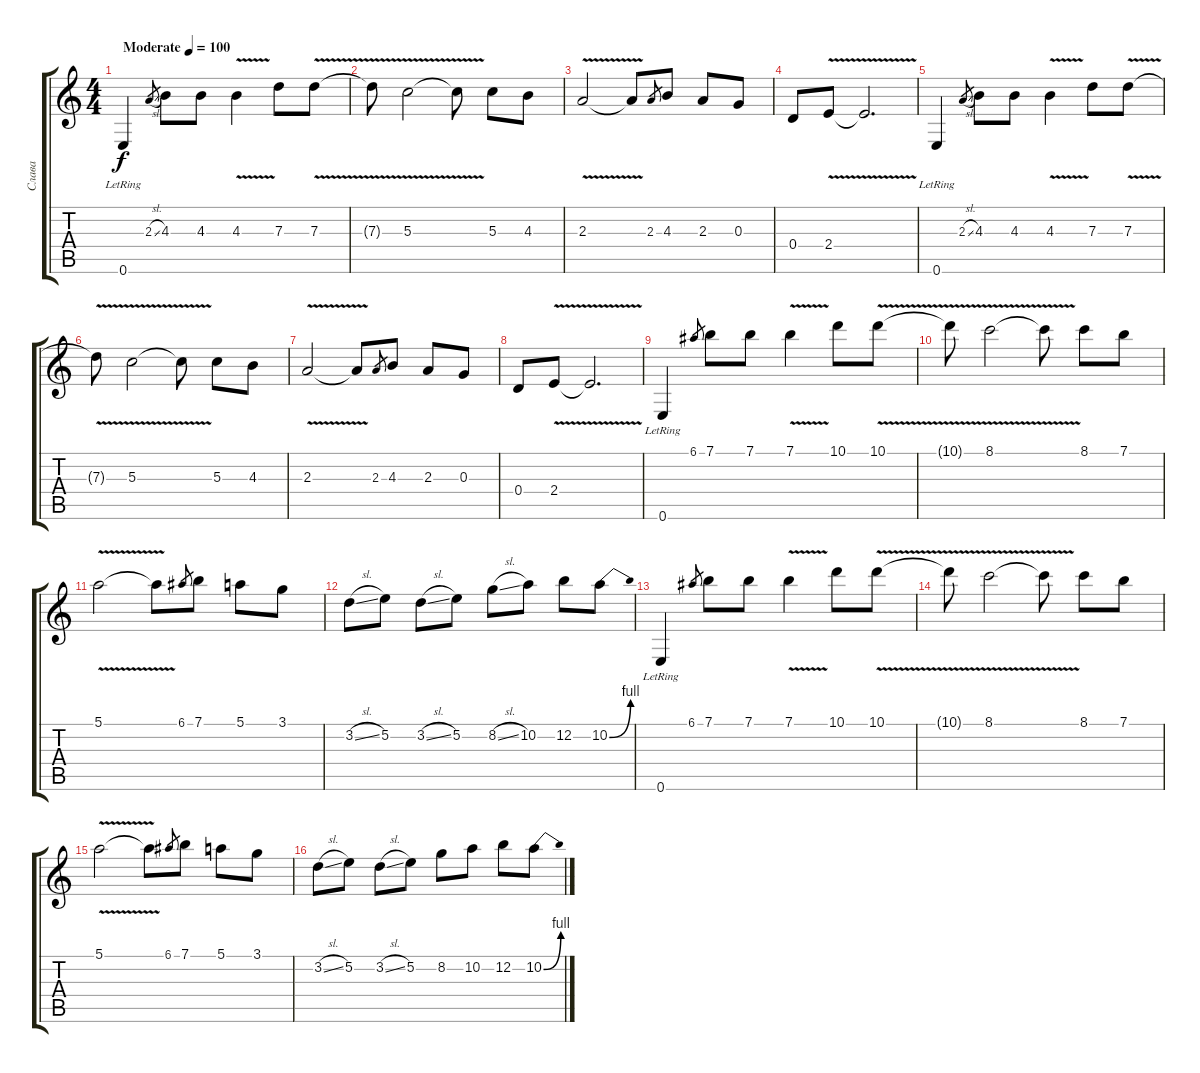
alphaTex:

\track ("Слава" "Слава") {instrument distortionguitar}
\staff {score tabs}
\tuning (E4 B3 G3 D3 A2 E2) {hide}
\ts (4 4)
\tempo (100 "Moderate")
\clef g2
\ks c
0.6{lr}.4{dy f instrument distortionguitar} 2.3{sl}.8{gr} 4.3.8 4.3.8 4.3{v}.4 7.3.8 7.3{v}.8 |
7.3{t}.8 5.3{v}.2 5.3{t}.8 5.3.8 4.3.8 |
2.3{v}.2 2.3{t}.8 2.3.8{gr} 4.3.8 2.3.8 0.3.8 |
0.4.8 2.4{v}.8 2.4{t}.2{d} |
0.6{lr}.4 2.3{sl}.8{gr} 4.3.8 4.3.8 4.3{v}.4 7.3.8 7.3{v}.8 |
7.3{t}.8 5.3{v}.2 5.3{t}.8 5.3.8 4.3.8 |
2.3{v}.2 2.3{t}.8 2.3.8{gr} 4.3.8 2.3.8 0.3.8 |
0.4.8 2.4{v}.8 2.4{t}.2{d} |
0.6{lr}.4 6.1.8{gr} 7.1.8 7.1.8 7.1{v}.4 10.1.8 10.1{v}.8 |
10.1{t}.8 8.1{v}.2 8.1{t}.8 8.1.8 7.1.8 |
5.1{v}.2 5.1{t}.8 6.1.8{gr} 7.1.8 5.1.8 3.1.8 |
3.2{sl}.8 5.2.8 3.2{sl}.8 5.2.8 8.2{sl}.8 10.2.8 12.2.8 10.2{be (bend 0 0 60 4)}.8 |
0.6{lr}.4 6.1.8{gr} 7.1.8 7.1.8 7.1{v}.4 10.1.8 10.1{v}.8 |
10.1{t}.8 8.1{v}.2 8.1{t}.8 8.1.8 7.1.8 |
5.1{v}.2 5.1{t}.8 6.1.8{gr} 7.1.8 5.1.8 3.1.8 |
3.2{sl}.8 5.2.8 3.2{sl}.8 5.2.8 8.2.8 10.2.8 12.2.8 10.2{be (bend 0 0 60 4)}.8
